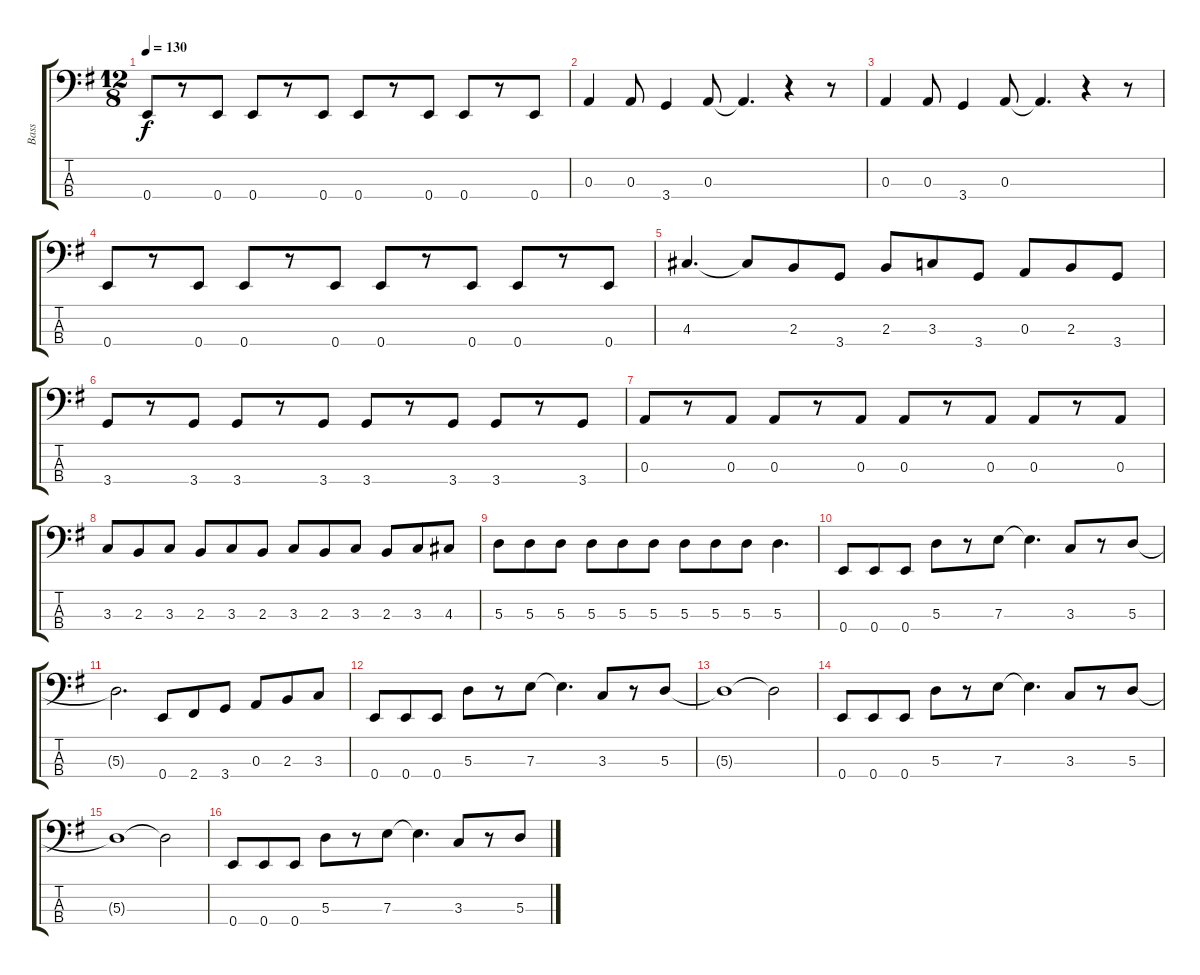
\track ("Bass" "Bass") {instrument electricbasspick}
\staff {score tabs}
\tuning (G2 D2 A1 E1) {hide}
\ts (12 8)
\tempo 130
\clef f4
\ks g
0.4.8{dy f} r.8 0.4.8 0.4.8 r.8 0.4.8 0.4.8 r.8 0.4.8 0.4.8 r.8 0.4.8 |
0.3.4 0.3.8 3.4.4 0.3.8 0.3{t}.4{d} r.4 r.8 |
0.3.4 0.3.8 3.4.4 0.3.8 0.3{t}.4{d} r.4 r.8 |
0.4.8 r.8 0.4.8 0.4.8 r.8 0.4.8 0.4.8 r.8 0.4.8 0.4.8 r.8 0.4.8 |
4.3.4{d} 4.3{t}.8 2.3.8 3.4.8 2.3.8 3.3.8 3.4.8 0.3.8 2.3.8 3.4.8 |
3.4.8 r.8 3.4.8 3.4.8 r.8 3.4.8 3.4.8 r.8 3.4.8 3.4.8 r.8 3.4.8 |
0.3.8 r.8 0.3.8 0.3.8 r.8 0.3.8 0.3.8 r.8 0.3.8 0.3.8 r.8 0.3.8 |
3.3.8 2.3.8 3.3.8 2.3.8 3.3.8 2.3.8 3.3.8 2.3.8 3.3.8 2.3.8 3.3.8 4.3.8 |
5.3.8 5.3.8 5.3.8 5.3.8 5.3.8 5.3.8 5.3.8 5.3.8 5.3.8 5.3.4{d} |
0.4.8 0.4.8 0.4.8 5.3.8 r.8 7.3.8 7.3{t}.4{d} 3.3.8 r.8 5.3.8 |
5.3{t}.2{d} 0.4.8 2.4.8 3.4.8 0.3.8 2.3.8 3.3.8 |
0.4.8 0.4.8 0.4.8 5.3.8 r.8 7.3.8 7.3{t}.4{d} 3.3.8 r.8 5.3.8 |
5.3{t}.1 5.3{t}.2 |
0.4.8 0.4.8 0.4.8 5.3.8 r.8 7.3.8 7.3{t}.4{d} 3.3.8 r.8 5.3.8 |
5.3{t}.1 5.3{t}.2 |
0.4.8 0.4.8 0.4.8 5.3.8 r.8 7.3.8 7.3{t}.4{d} 3.3.8 r.8 5.3.8
